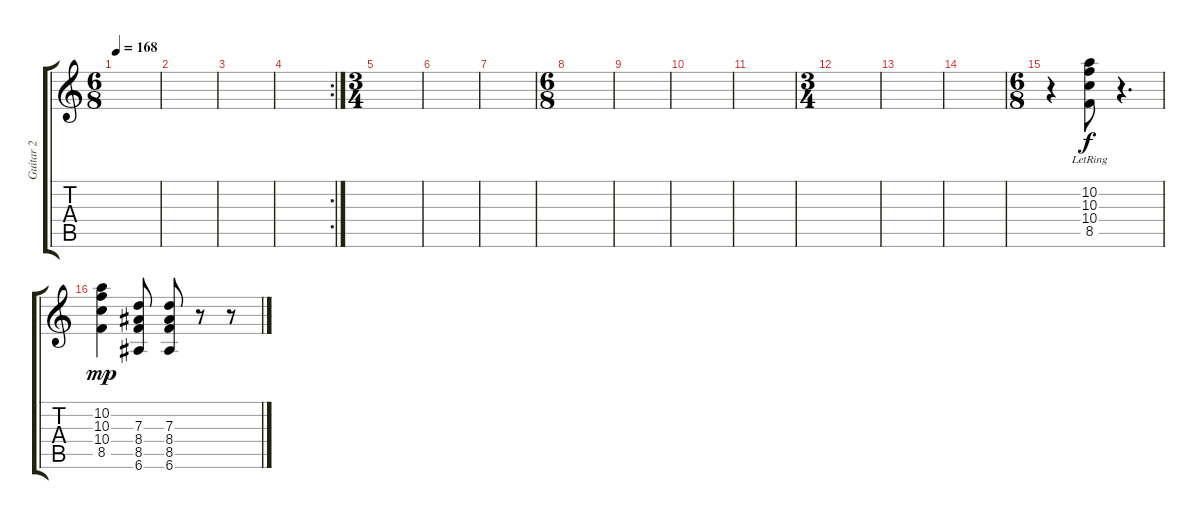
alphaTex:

\track ("Guitar 2" "Guitar 2") {instrument electricguitarjazz}
\staff {score tabs}
\tuning (E4 B3 G3 D3 A2 E2) {hide}
\ts (6 8)
\tempo 168
\clef g2
\ks c
|
|
|
\rc 2
|
\ts (3 4)
|
|
|
\ts (6 8)
|
|
|
|
\ts (3 4)
|
|
|
\ts (6 8)
r.4 (10.2{lr} 10.3{lr} 10.4{lr} 8.5{lr}).8 r.4{d} |
(10.2 10.3 10.4 8.5).4{dy mp} (7.3 8.4 8.5 6.6).8 (7.3 8.4 8.5 6.6).8 r.8 r.8
